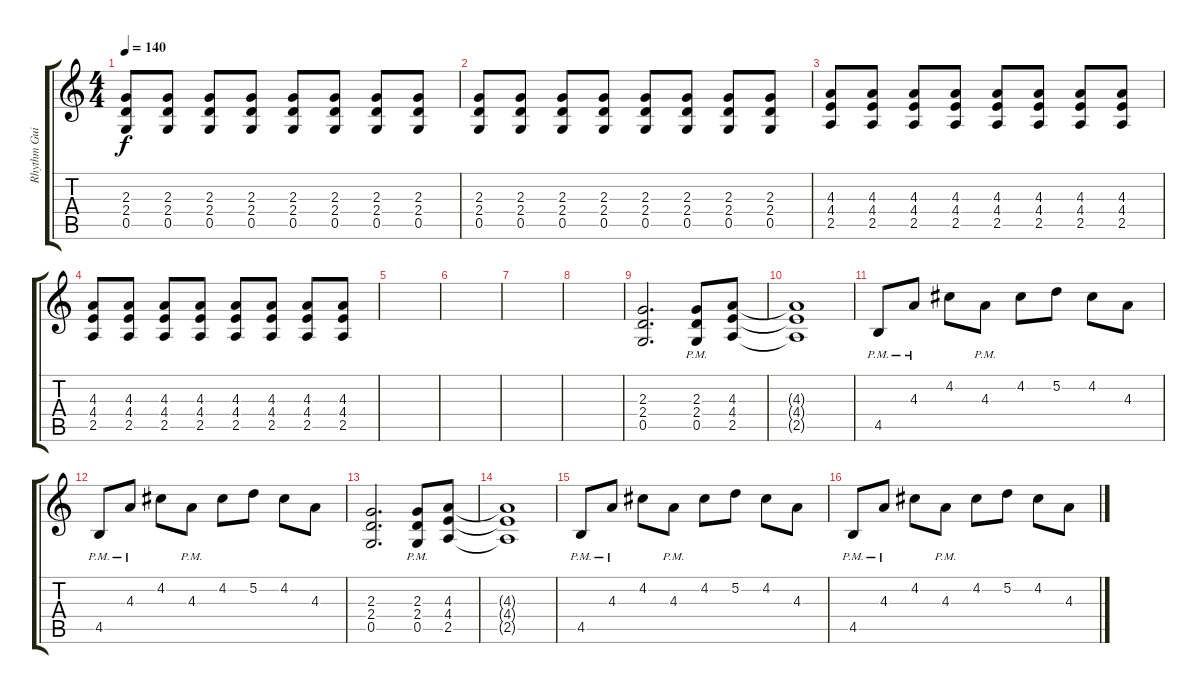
\track ("Rhythm Guitar" "Rhythm Gui") {instrument distortionguitar}
\staff {score tabs}
\tuning (D4 A3 F3 C3 G2 C2) {hide}
\ts (4 4)
\tempo 140
\clef g2
\ks c
(2.3 2.4 0.5).8{dy f} (2.3 2.4 0.5).8 (2.3 2.4 0.5).8 (2.3 2.4 0.5).8 (2.3 2.4 0.5).8 (2.3 2.4 0.5).8 (2.3 2.4 0.5).8 (2.3 2.4 0.5).8 |
(2.3 2.4 0.5).8 (2.3 2.4 0.5).8 (2.3 2.4 0.5).8 (2.3 2.4 0.5).8 (2.3 2.4 0.5).8 (2.3 2.4 0.5).8 (2.3 2.4 0.5).8 (2.3 2.4 0.5).8 |
(4.3 4.4 2.5).8 (4.3 4.4 2.5).8 (4.3 4.4 2.5).8 (4.3 4.4 2.5).8 (4.3 4.4 2.5).8 (4.3 4.4 2.5).8 (4.3 4.4 2.5).8 (4.3 4.4 2.5).8 |
(4.3 4.4 2.5).8 (4.3 4.4 2.5).8 (4.3 4.4 2.5).8 (4.3 4.4 2.5).8 (4.3 4.4 2.5).8 (4.3 4.4 2.5).8 (4.3 4.4 2.5).8 (4.3 4.4 2.5).8 |
|
|
|
|
(2.3 2.4 0.5).2{d} (2.3{pm} 2.4{pm} 0.5{pm}).8 (4.3 4.4 2.5).8 |
(4.3{t} 4.4{t} 2.5{t}).1 |
4.5{pm}.8 4.3{pm}.8 4.2.8 4.3{pm}.8 4.2.8 5.2.8 4.2.8 4.3.8 |
4.5{pm}.8 4.3{pm}.8 4.2.8 4.3{pm}.8 4.2.8 5.2.8 4.2.8 4.3.8 |
(2.3 2.4 0.5).2{d} (2.3{pm} 2.4{pm} 0.5{pm}).8 (4.3 4.4 2.5).8 |
(4.3{t} 4.4{t} 2.5{t}).1 |
4.5{pm}.8 4.3{pm}.8 4.2.8 4.3{pm}.8 4.2.8 5.2.8 4.2.8 4.3.8 |
4.5{pm}.8 4.3{pm}.8 4.2.8 4.3{pm}.8 4.2.8 5.2.8 4.2.8 4.3.8
